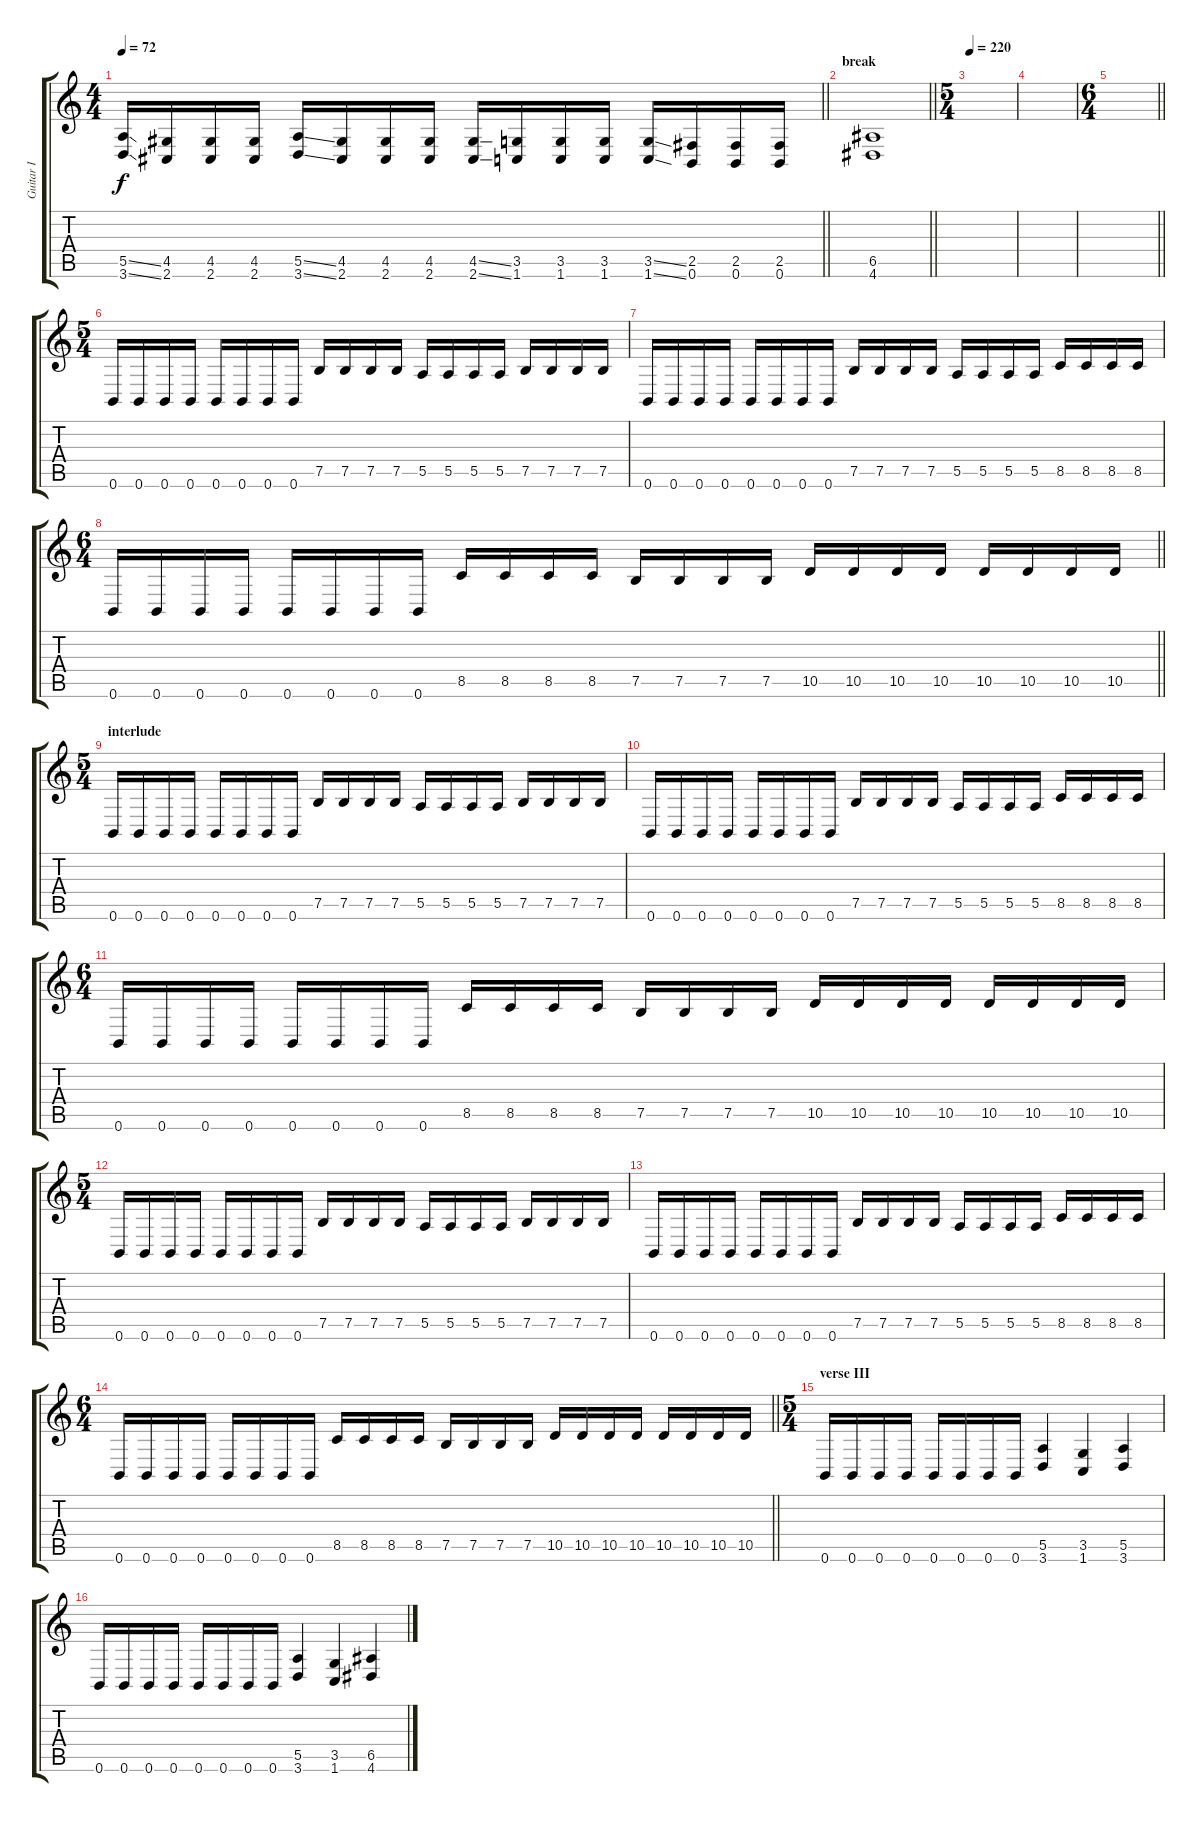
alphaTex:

\track ("Guitar I" "Guitar I") {instrument distortionguitar}
\staff {score tabs}
\tuning (B3 Gb3 D3 A2 E2 B1) {hide}
\ts (4 4)
\tempo 72
\clef g2
\barLineRight lightlight
\ks c
(5.5{ss} 3.6{ss}).16{dy f} (4.5 2.6).16 (4.5 2.6).16 (4.5 2.6).16 (5.5{ss} 3.6{ss}).16 (4.5 2.6).16 (4.5 2.6).16 (4.5 2.6).16 (4.5{ss} 2.6{ss}).16 (3.5 1.6).16 (3.5 1.6).16 (3.5 1.6).16 (3.5{ss} 1.6{ss}).16 (2.5 0.6).16 (2.5 0.6).16 (2.5 0.6).16 |
\section ("" "break")
\barLineRight lightlight
(6.5 4.6).1 |
\ts (5 4)
\section ("" "")
\tempo 220
|
|
\ts (6 4)
\barLineRight lightlight
|
\ts (5 4)
0.6.16 0.6.16 0.6.16 0.6.16 0.6.16 0.6.16 0.6.16 0.6.16 7.5.16 7.5.16 7.5.16 7.5.16 5.5.16 5.5.16 5.5.16 5.5.16 7.5.16 7.5.16 7.5.16 7.5.16 |
0.6.16 0.6.16 0.6.16 0.6.16 0.6.16 0.6.16 0.6.16 0.6.16 7.5.16 7.5.16 7.5.16 7.5.16 5.5.16 5.5.16 5.5.16 5.5.16 8.5.16 8.5.16 8.5.16 8.5.16 |
\ts (6 4)
\barLineRight lightlight
0.6.16 0.6.16 0.6.16 0.6.16 0.6.16 0.6.16 0.6.16 0.6.16 8.5.16 8.5.16 8.5.16 8.5.16 7.5.16 7.5.16 7.5.16 7.5.16 10.5.16 10.5.16 10.5.16 10.5.16 10.5.16 10.5.16 10.5.16 10.5.16 |
\ts (5 4)
\section ("" "interlude")
0.6.16 0.6.16 0.6.16 0.6.16 0.6.16 0.6.16 0.6.16 0.6.16 7.5.16 7.5.16 7.5.16 7.5.16 5.5.16 5.5.16 5.5.16 5.5.16 7.5.16 7.5.16 7.5.16 7.5.16 |
0.6.16 0.6.16 0.6.16 0.6.16 0.6.16 0.6.16 0.6.16 0.6.16 7.5.16 7.5.16 7.5.16 7.5.16 5.5.16 5.5.16 5.5.16 5.5.16 8.5.16 8.5.16 8.5.16 8.5.16 |
\ts (6 4)
0.6.16 0.6.16 0.6.16 0.6.16 0.6.16 0.6.16 0.6.16 0.6.16 8.5.16 8.5.16 8.5.16 8.5.16 7.5.16 7.5.16 7.5.16 7.5.16 10.5.16 10.5.16 10.5.16 10.5.16 10.5.16 10.5.16 10.5.16 10.5.16 |
\ts (5 4)
0.6.16 0.6.16 0.6.16 0.6.16 0.6.16 0.6.16 0.6.16 0.6.16 7.5.16 7.5.16 7.5.16 7.5.16 5.5.16 5.5.16 5.5.16 5.5.16 7.5.16 7.5.16 7.5.16 7.5.16 |
0.6.16 0.6.16 0.6.16 0.6.16 0.6.16 0.6.16 0.6.16 0.6.16 7.5.16 7.5.16 7.5.16 7.5.16 5.5.16 5.5.16 5.5.16 5.5.16 8.5.16 8.5.16 8.5.16 8.5.16 |
\ts (6 4)
\barLineRight lightlight
0.6.16 0.6.16 0.6.16 0.6.16 0.6.16 0.6.16 0.6.16 0.6.16 8.5.16 8.5.16 8.5.16 8.5.16 7.5.16 7.5.16 7.5.16 7.5.16 10.5.16 10.5.16 10.5.16 10.5.16 10.5.16 10.5.16 10.5.16 10.5.16 |
\ts (5 4)
\section ("" "verse III")
0.6.16 0.6.16 0.6.16 0.6.16 0.6.16 0.6.16 0.6.16 0.6.16 (5.5 3.6).4 (3.5 1.6).4 (5.5 3.6).4 |
0.6.16 0.6.16 0.6.16 0.6.16 0.6.16 0.6.16 0.6.16 0.6.16 (5.5 3.6).4 (3.5 1.6).4 (6.5 4.6).4
